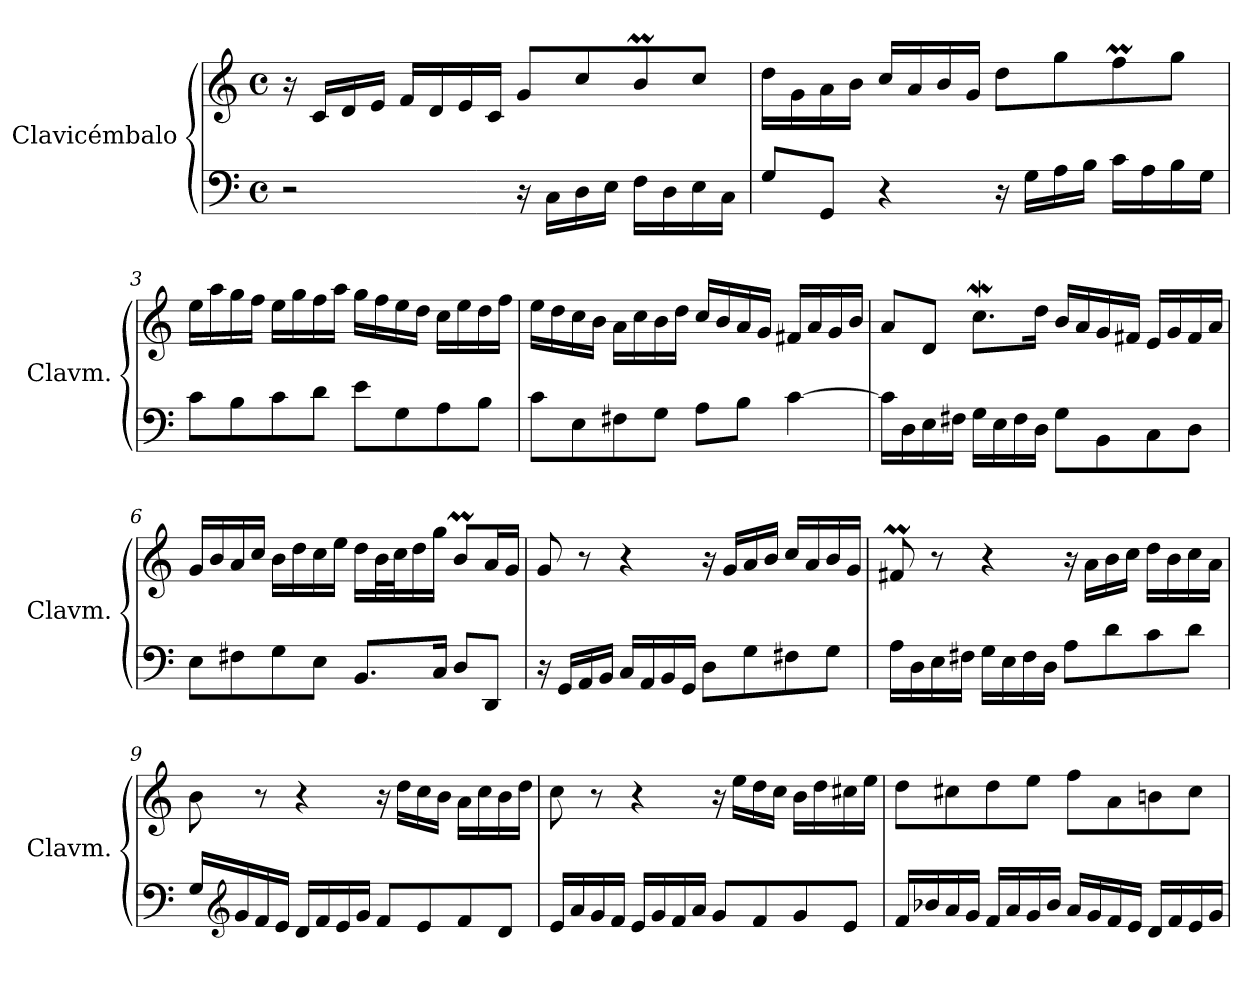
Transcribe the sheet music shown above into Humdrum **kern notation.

**kern	**kern
*part1	*part1
*staff2	*staff1
*I"Clavicémbalo	*
*I'Clavm.	*
*clefF4	*clefG2
*k[]	*k[]
*M4/4	*M4/4
*met(c)	*met(c)
*MM80	*MM80
=1	=1
2r	16r
.	16c/LL
.	16d/
.	16e/JJ
.	16f/LL
.	16d/
.	16e/
.	16c/JJ
16r	8g/L
16C\LL	.
16D\	8cc/
16E\JJ	.
16F\LL	8bm/
16D\	.
16E\	8cc/J
16C\JJ	.
=2	=2
8G/L	16dd\LL
.	16g\
8GG/J	16a\
.	16b\JJ
4r	16cc/LL
.	16a/
.	16b/
.	16g/JJ
16r	8dd\L
16G\LL	.
16A\	8gg\
16B\JJ	.
16c\LL	8ffM\
16A\	.
16B\	8gg\J
16G\JJ	.
!!LO:LB:g=z
=3	=3
8c\L	16ee\LL
.	16aa\
8B\	16gg\
.	16ff\JJ
8c\	16ee\LL
.	16gg\
8d\J	16ff\
.	16aa\JJ
8e\L	16gg\LL
.	16ff\
8G\	16ee\
.	16dd\JJ
8A\	16cc\LL
.	16ee\
8B\J	16dd\
.	16ff\JJ
=4	=4
8c\L	16ee\LL
.	16dd\
8E\	16cc\
.	16b\JJ
8F#X\	16a\LL
.	16cc\
8G\J	16b\
.	16dd\JJ
8A\L	16cc/LL
.	16b/
8B\J	16a/
.	16g/JJ
[4c\	16f#X/LL
.	16a/
.	16g/
.	16b/JJ
=5	=5
16c\LL]	8a/L
16D\	.
16E\	8d/J
16F#X\JJ	.
16G\LL	8.ccw\L
16E\	.
16F#\	.
16D\JJ	16dd\Jk
8G\L	16b/LL
.	16a/
8BB\	16g/
.	16f#X/JJ
8C\	16e/LL
.	16g/
8D\J	16f#/
.	16a/JJ
!!LO:LB:g=z
=6	=6
8E\L	16g/LL
.	16b/
8F#X\	16a/
.	16cc/JJ
8G\	16b\LL
.	16dd\
8E\J	16cc\
.	16ee\JJ
8.BB/L	16dd\LL
.	32b\L
.	32cc\J
.	16dd\
16C/Jk	16gg\JJ
8D/L	8bm/L
8DD/J	16a/L
.	16g/JJ
!!LO:LB:g=z
=7	=7
16r	8g/
16GG/LL	.
16AA/	8r
16BB/JJ	.
16C/LL	4r
16AA/	.
16BB/	.
16GG/JJ	.
8D\L	16r
.	16g/LL
8G\	16a/
.	16b/JJ
8F#X\	16cc/LL
.	16a/
8G\J	16b/
.	16g/JJ
=8	=8
16A\LL	8f#Xm/
16D\	.
16E\	8r
16F#X\JJ	.
16G\LL	4r
16E\	.
16F#\	.
16D\JJ	.
8A\L	16r
.	16a\LL
8d\	16b\
.	16cc\JJ
8c\	16dd\LL
.	16b\
8d\J	16cc\
.	16a\JJ
!!LO:LB:g=z
=9	=9
16G/LL	8b\
*clefG2	*
16g/	.
16f/	8r
16e/JJ	.
16d/LL	4r
16f/	.
16e/	.
16g/JJ	.
8f/L	16r
.	16dd\LL
8e/	16cc\
.	16b\JJ
8f/	16a\LL
.	16cc\
8d/J	16b\
.	16dd\JJ
=10	=10
16e/LL	8cc\
16a/	.
16g/	8r
16f/JJ	.
16e/LL	4r
16g/	.
16f/	.
16a/JJ	.
8g/L	16r
.	16ee\LL
8f/	16dd\
.	16cc\JJ
8g/	16b\LL
.	16dd\
8e/J	16cc#X\
.	16ee\JJ
=11	=11
16f/LL	8dd\L
16b-X/	.
16a/	8cc#X\
16g/JJ	.
16f/LL	8dd\
16a/	.
16g/	8ee\J
16b-/JJ	.
16a/LL	8ff\L
16g/	.
16f/	8a\
16e/JJ	.
16d/LL	8bn\
16f/	.
16e/	8cc#\J
16g/JJ	.
=	=
*-	*-
